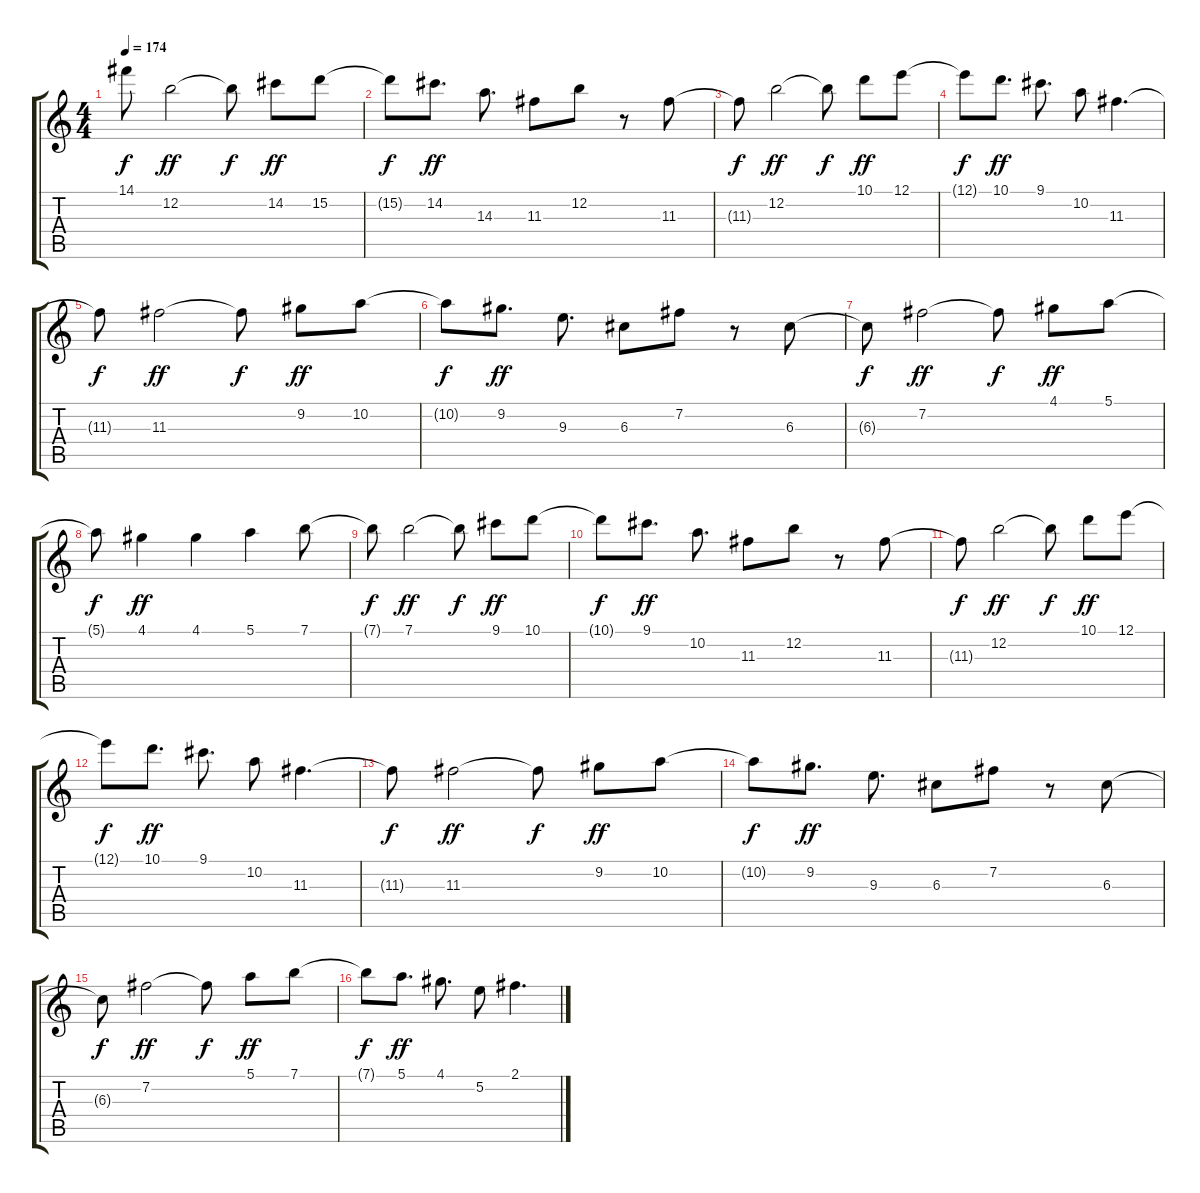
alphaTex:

\track "" {instrument distortionguitar}
\staff {score tabs}
\tuning (E4 B3 G3 D3 A2 E2) {hide}
\ts (4 4)
\tempo 174
\clef g2
\ks c
14.1{t}.8{dy f} 12.2.2{dy ff} 12.2{t}.8{dy f} 14.2.8{dy ff} 15.2.8 |
15.2{t}.8{dy f} 14.2.8{d dy ff} 14.3.8{d} 11.3.8 12.2.8 r.8 11.3.8 |
11.3{t}.8{dy f} 12.2.2{dy ff} 12.2{t}.8{dy f} 10.1.8{dy ff} 12.1.8 |
12.1{t}.8{dy f} 10.1.8{d dy ff} 9.1.8{d} 10.2.8 11.3.4{d} |
11.3{t}.8{dy f} 11.3.2{dy ff} 11.3{t}.8{dy f} 9.2.8{dy ff} 10.2.8 |
10.2{t}.8{dy f} 9.2.8{d dy ff} 9.3.8{d} 6.3.8 7.2.8 r.8 6.3.8 |
6.3{t}.8{dy f} 7.2.2{dy ff} 7.2{t}.8{dy f} 4.1.8{dy ff} 5.1.8 |
5.1{t}.8{dy f} 4.1.4{dy ff} 4.1.4 5.1.4 7.1.8 |
7.1{t}.8{dy f} 7.1.2{dy ff} 7.1{t}.8{dy f} 9.1.8{dy ff} 10.1.8 |
10.1{t}.8{dy f} 9.1.8{d dy ff} 10.2.8{d} 11.3.8 12.2.8 r.8 11.3.8 |
11.3{t}.8{dy f} 12.2.2{dy ff} 12.2{t}.8{dy f} 10.1.8{dy ff} 12.1.8 |
12.1{t}.8{dy f} 10.1.8{d dy ff} 9.1.8{d} 10.2.8 11.3.4{d} |
11.3{t}.8{dy f} 11.3.2{dy ff} 11.3{t}.8{dy f} 9.2.8{dy ff} 10.2.8 |
10.2{t}.8{dy f} 9.2.8{d dy ff} 9.3.8{d} 6.3.8 7.2.8 r.8 6.3.8 |
6.3{t}.8{dy f} 7.2.2{dy ff} 7.2{t}.8{dy f} 5.1.8{dy ff} 7.1.8 |
7.1{t}.8{dy f} 5.1.8{d dy ff} 4.1.8{d} 5.2.8 2.1.4{d}
